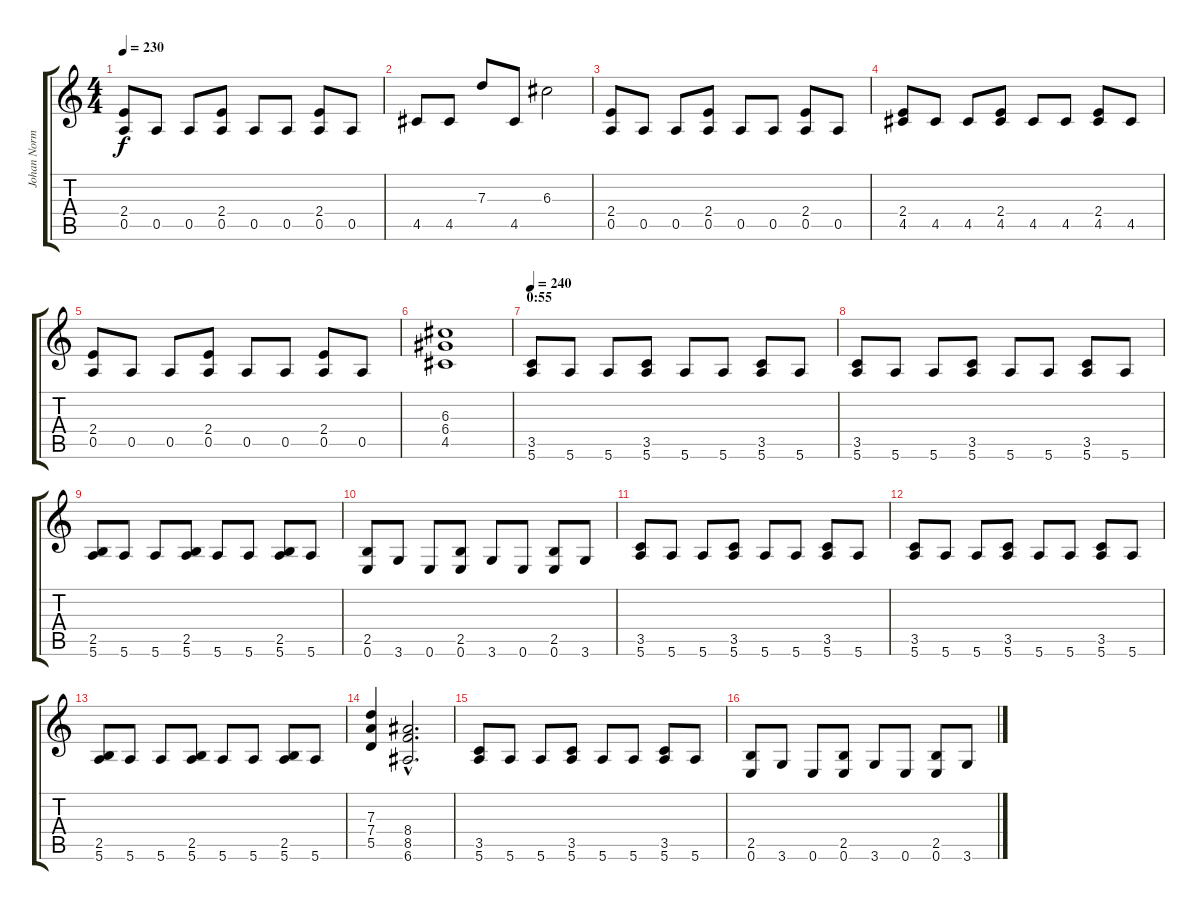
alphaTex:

\track ("Johan Norman" "Johan Norm") {instrument distortionguitar}
\staff {score tabs}
\tuning (E4 B3 G3 D3 A2 E2) {hide}
\ts (4 4)
\tempo 230
\clef g2
\ks c
(2.4 0.5).8{dy f} 0.5.8 0.5.8 (2.4 0.5).8 0.5.8 0.5.8 (2.4 0.5).8 0.5.8 |
4.5.8 4.5.8 7.3.8 4.5.8 6.3.2 |
(2.4 0.5).8 0.5.8 0.5.8 (2.4 0.5).8 0.5.8 0.5.8 (2.4 0.5).8 0.5.8 |
(2.4 4.5).8 4.5.8 4.5.8 (2.4 4.5).8 4.5.8 4.5.8 (2.4 4.5).8 4.5.8 |
(2.4 0.5).8 0.5.8 0.5.8 (2.4 0.5).8 0.5.8 0.5.8 (2.4 0.5).8 0.5.8 |
(6.3 6.4 4.5).1 |
\section ("" "0:55")
\tempo 240
(3.5 5.6).8 5.6.8 5.6.8 (3.5 5.6).8 5.6.8 5.6.8 (3.5 5.6).8 5.6.8 |
(3.5 5.6).8 5.6.8 5.6.8 (3.5 5.6).8 5.6.8 5.6.8 (3.5 5.6).8 5.6.8 |
(2.5 5.6).8 5.6.8 5.6.8 (2.5 5.6).8 5.6.8 5.6.8 (2.5 5.6).8 5.6.8 |
(2.5 0.6).8 3.6.8 0.6.8 (2.5 0.6).8 3.6.8 0.6.8 (2.5 0.6).8 3.6.8 |
(3.5 5.6).8 5.6.8 5.6.8 (3.5 5.6).8 5.6.8 5.6.8 (3.5 5.6).8 5.6.8 |
(3.5 5.6).8 5.6.8 5.6.8 (3.5 5.6).8 5.6.8 5.6.8 (3.5 5.6).8 5.6.8 |
(2.5 5.6).8 5.6.8 5.6.8 (2.5 5.6).8 5.6.8 5.6.8 (2.5 5.6).8 5.6.8 |
(7.3 7.4 5.5).4 (8.4{hac} 8.5{hac} 6.6{hac}).2{d} |
(3.5 5.6).8 5.6.8 5.6.8 (3.5 5.6).8 5.6.8 5.6.8 (3.5 5.6).8 5.6.8 |
(2.5 0.6).8 3.6.8 0.6.8 (2.5 0.6).8 3.6.8 0.6.8 (2.5 0.6).8 3.6.8
